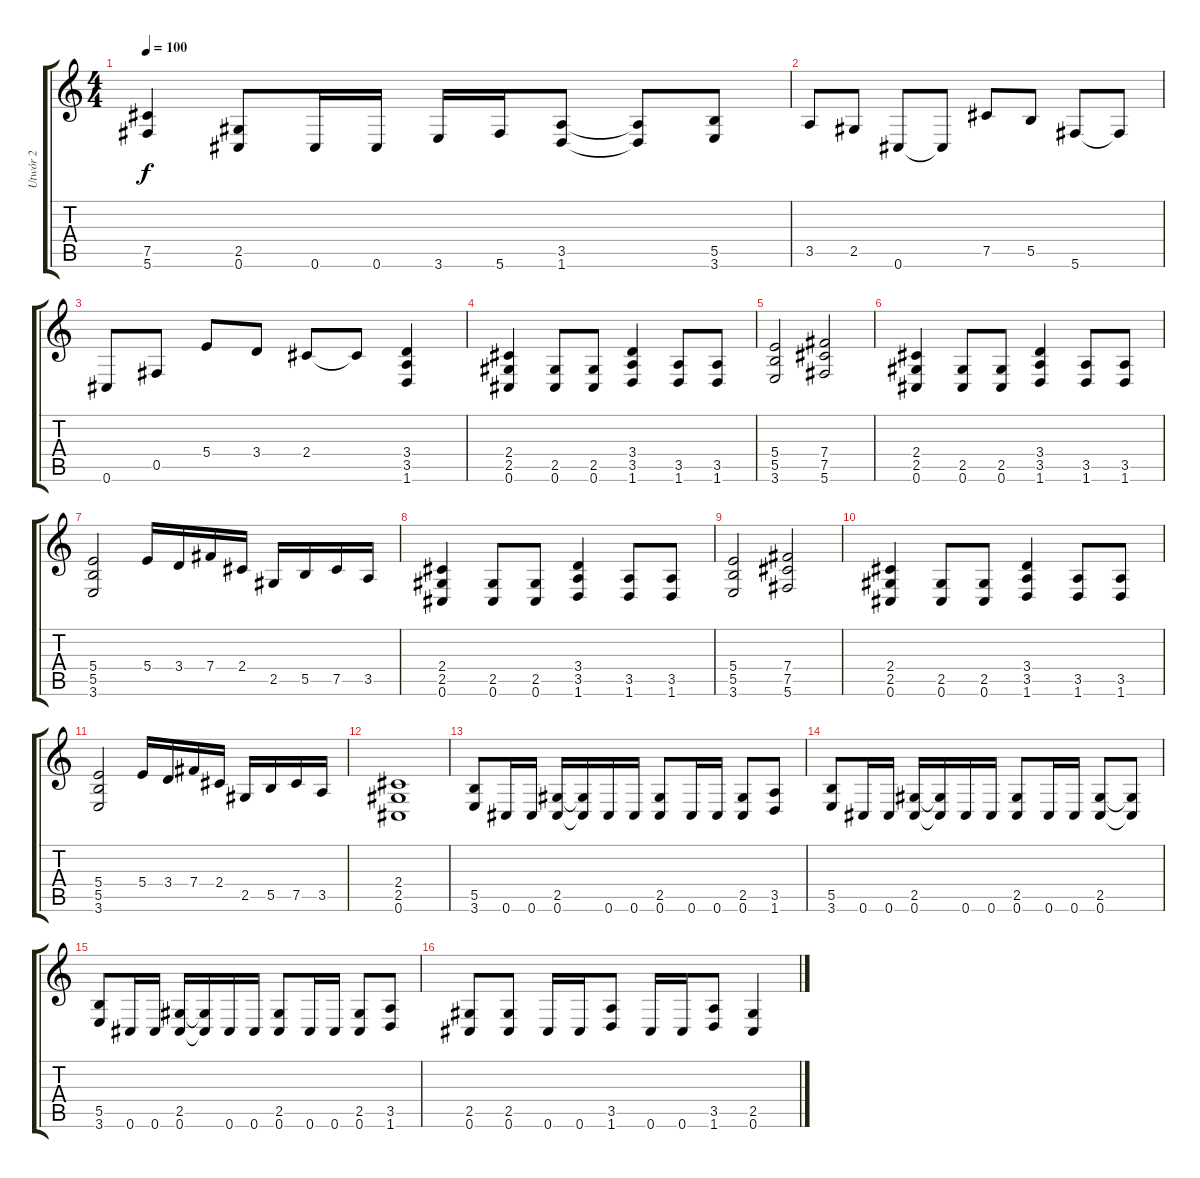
\track ("Utwór 2" "Utwór 2") {instrument distortionguitar}
\staff {score tabs}
\tuning (Db4 Ab3 E3 B2 Gb2 Db2) {hide}
\ts (4 4)
\tempo 100
\clef g2
\ks c
(7.5 5.6).4{dy f} (2.5 0.6).8 0.6.16 0.6.16 3.6.16 5.6.16 (3.5 1.6).8 (3.5{t} 1.6{t}).8 (5.5 3.6).8 |
3.5.8 2.5.8 0.6.8 0.6{t}.8 7.5.8 5.5.8 5.6.8 5.6{t}.8 |
0.6.8 0.5.8 5.4.8 3.4.8 2.4.8 2.4{t}.8 (3.4 3.5 1.6).4 |
(2.4 2.5 0.6).4 (2.5 0.6).8 (2.5 0.6).8 (3.4 3.5 1.6).4 (3.5 1.6).8 (3.5 1.6).8 |
(5.4 5.5 3.6).2 (7.4 7.5 5.6).2 |
(2.4 2.5 0.6).4 (2.5 0.6).8 (2.5 0.6).8 (3.4 3.5 1.6).4 (3.5 1.6).8 (3.5 1.6).8 |
(5.4 5.5 3.6).2 5.4.16 3.4.16 7.4.16 2.4.16 2.5.16 5.5.16 7.5.16 3.5.16 |
(2.4 2.5 0.6).4 (2.5 0.6).8 (2.5 0.6).8 (3.4 3.5 1.6).4 (3.5 1.6).8 (3.5 1.6).8 |
(5.4 5.5 3.6).2 (7.4 7.5 5.6).2 |
(2.4 2.5 0.6).4 (2.5 0.6).8 (2.5 0.6).8 (3.4 3.5 1.6).4 (3.5 1.6).8 (3.5 1.6).8 |
(5.4 5.5 3.6).2 5.4.16 3.4.16 7.4.16 2.4.16 2.5.16 5.5.16 7.5.16 3.5.16 |
(2.4 2.5 0.6).1 |
(5.5 3.6).8 0.6.16 0.6.16 (2.5 0.6).16 (2.5{t} 0.6{t}).16 0.6.16 0.6.16 (2.5 0.6).8 0.6.16 0.6.16 (2.5 0.6).8 (3.5 1.6).8 |
(5.5 3.6).8 0.6.16 0.6.16 (2.5 0.6).16 (2.5{t} 0.6{t}).16 0.6.16 0.6.16 (2.5 0.6).8 0.6.16 0.6.16 (2.5 0.6).8 (2.5{t} 0.6{t}).8 |
(5.5 3.6).8 0.6.16 0.6.16 (2.5 0.6).16 (2.5{t} 0.6{t}).16 0.6.16 0.6.16 (2.5 0.6).8 0.6.16 0.6.16 (2.5 0.6).8 (3.5 1.6).8 |
(2.5 0.6).8 (2.5 0.6).8 0.6.16 0.6.16 (3.5 1.6).8 0.6.16 0.6.16 (3.5 1.6).8 (2.5 0.6).4
